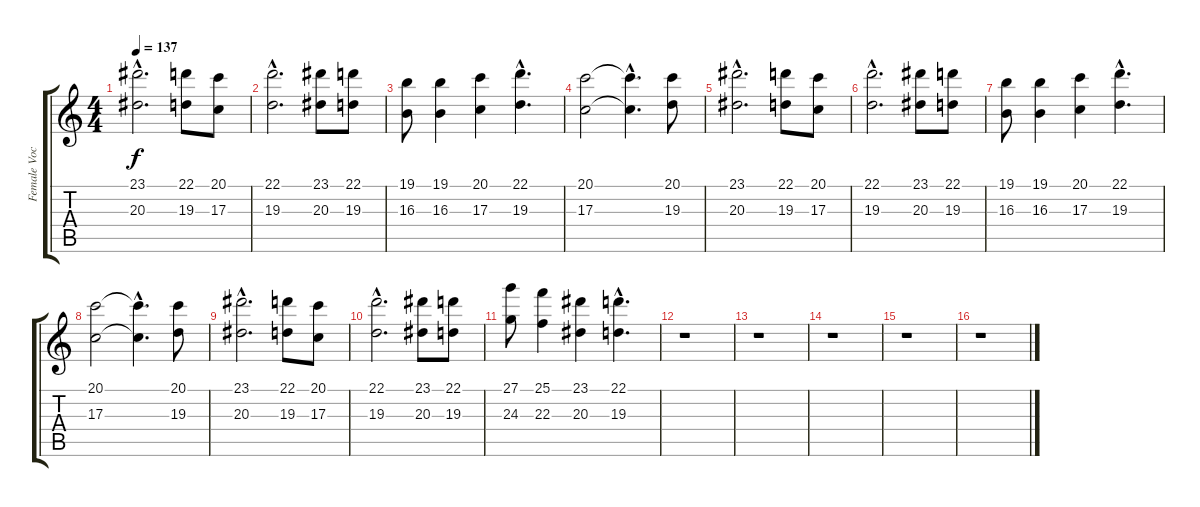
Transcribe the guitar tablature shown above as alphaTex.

\track ("Female Vocals" "Female Voc") {instrument choiraahs}
\staff {score tabs}
\tuning (E4 B3 G3 D3 A2 E2) {hide}
\ts (4 4)
\tempo 137
\clef g2
\ks c
(23.1{hac} 20.3{hac}).2{d dy f} (22.1 19.3).8 (20.1 17.3).8 |
(22.1{hac} 19.3{hac}).2{d} (23.1 20.3).8 (22.1 19.3).8 |
(19.1 16.3).8 (19.1 16.3).4 (20.1 17.3).4 (22.1{hac} 19.3{hac}).4{d} |
(20.1 17.3).2 (20.1{hac t} 17.3{hac t}).4{d} (20.1 19.3).8 |
(23.1{hac} 20.3{hac}).2{d} (22.1 19.3).8 (20.1 17.3).8 |
(22.1{hac} 19.3{hac}).2{d} (23.1 20.3).8 (22.1 19.3).8 |
(19.1 16.3).8 (19.1 16.3).4 (20.1 17.3).4 (22.1{hac} 19.3{hac}).4{d} |
(20.1 17.3).2 (20.1{hac t} 17.3{hac t}).4{d} (20.1 19.3).8 |
(23.1{hac} 20.3{hac}).2{d} (22.1 19.3).8 (20.1 17.3).8 |
(22.1{hac} 19.3{hac}).2{d} (23.1 20.3).8 (22.1 19.3).8 |
(27.1 24.3).8 (25.1 22.3).4 (23.1 20.3).4 (22.1{hac} 19.3{hac}).4{d} |
r.1 |
r.1 |
r.1 |
r.1 |
r.1
